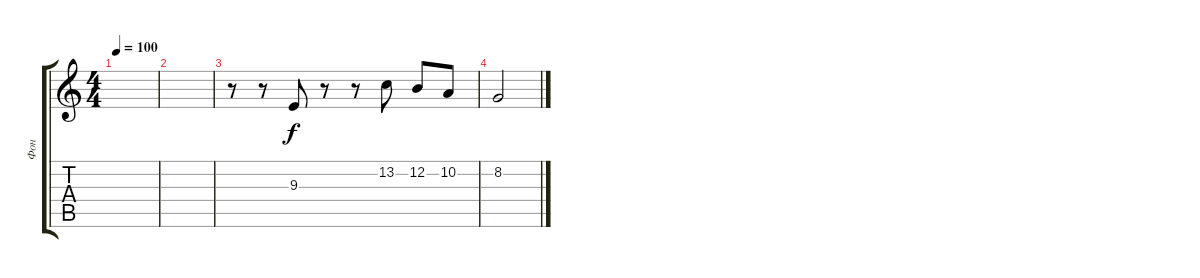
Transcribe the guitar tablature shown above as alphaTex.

\track ("Фон" "Фон") {instrument altosax}
\staff {score tabs}
\tuning (E4 B3 G3 D3 A2 E2) {hide}
\ts (4 4)
\tempo 100
\clef g2
\ks c
|
|
r.8 r.8 9.3.8 r.8 r.8 13.2.8 12.2.8 10.2.8 |
8.2.2
